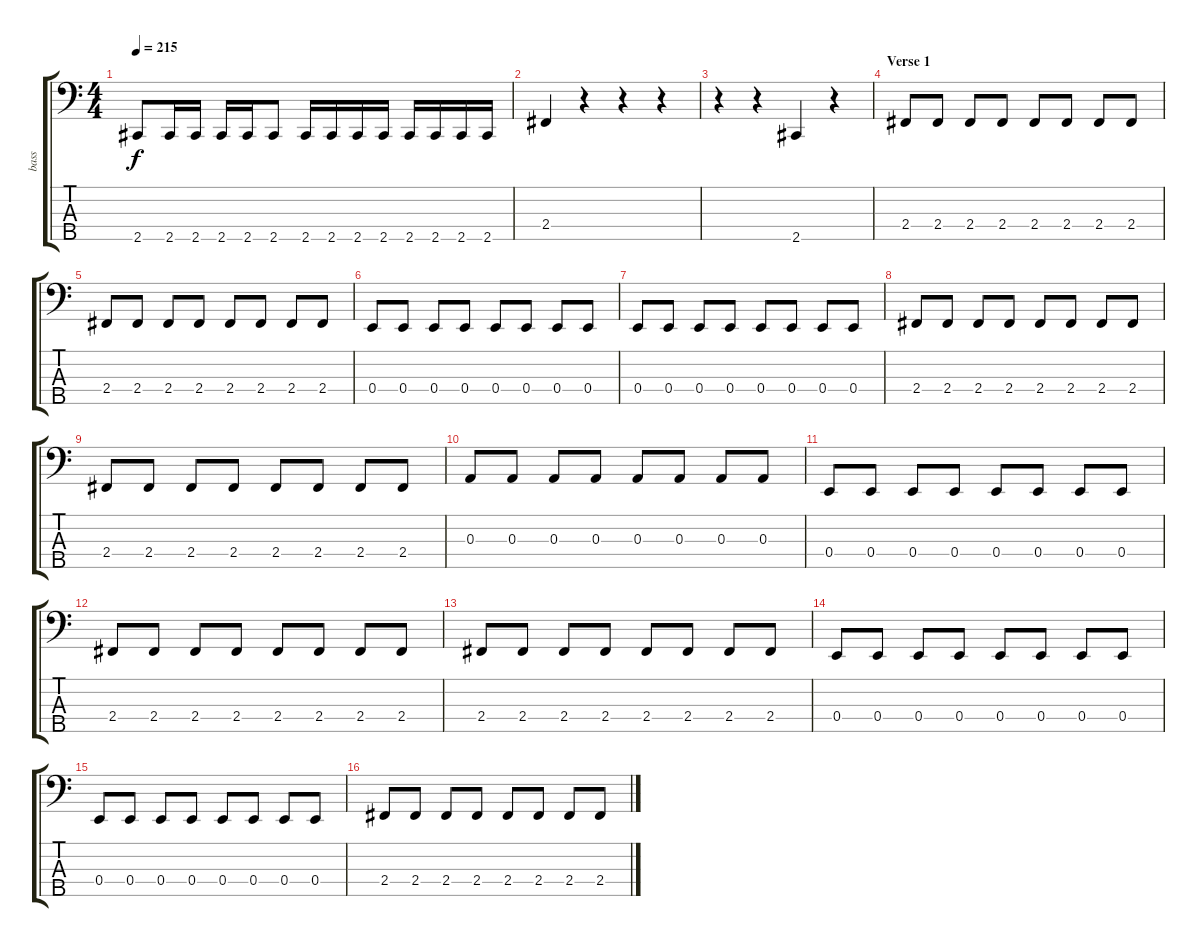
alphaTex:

\track ("bass" "bass") {instrument electricbassfinger}
\staff {score tabs}
\tuning (G2 D2 A1 E1 B0) {hide}
\ts (4 4)
\tempo 215
\clef f4
\ks c
2.5.8{dy f} 2.5.16 2.5.16 2.5.16 2.5.16 2.5.8 2.5.16 2.5.16 2.5.16 2.5.16 2.5.16 2.5.16 2.5.16 2.5.16 |
2.4.4 r.4 r.4 r.4 |
r.4 r.4 2.5.4 r.4 |
\section ("" "Verse 1")
2.4.8 2.4.8 2.4.8 2.4.8 2.4.8 2.4.8 2.4.8 2.4.8 |
2.4.8 2.4.8 2.4.8 2.4.8 2.4.8 2.4.8 2.4.8 2.4.8 |
0.4.8 0.4.8 0.4.8 0.4.8 0.4.8 0.4.8 0.4.8 0.4.8 |
0.4.8 0.4.8 0.4.8 0.4.8 0.4.8 0.4.8 0.4.8 0.4.8 |
2.4.8 2.4.8 2.4.8 2.4.8 2.4.8 2.4.8 2.4.8 2.4.8 |
2.4.8 2.4.8 2.4.8 2.4.8 2.4.8 2.4.8 2.4.8 2.4.8 |
0.3.8 0.3.8 0.3.8 0.3.8 0.3.8 0.3.8 0.3.8 0.3.8 |
0.4.8 0.4.8 0.4.8 0.4.8 0.4.8 0.4.8 0.4.8 0.4.8 |
2.4.8 2.4.8 2.4.8 2.4.8 2.4.8 2.4.8 2.4.8 2.4.8 |
2.4.8 2.4.8 2.4.8 2.4.8 2.4.8 2.4.8 2.4.8 2.4.8 |
0.4.8 0.4.8 0.4.8 0.4.8 0.4.8 0.4.8 0.4.8 0.4.8 |
0.4.8 0.4.8 0.4.8 0.4.8 0.4.8 0.4.8 0.4.8 0.4.8 |
2.4.8 2.4.8 2.4.8 2.4.8 2.4.8 2.4.8 2.4.8 2.4.8
